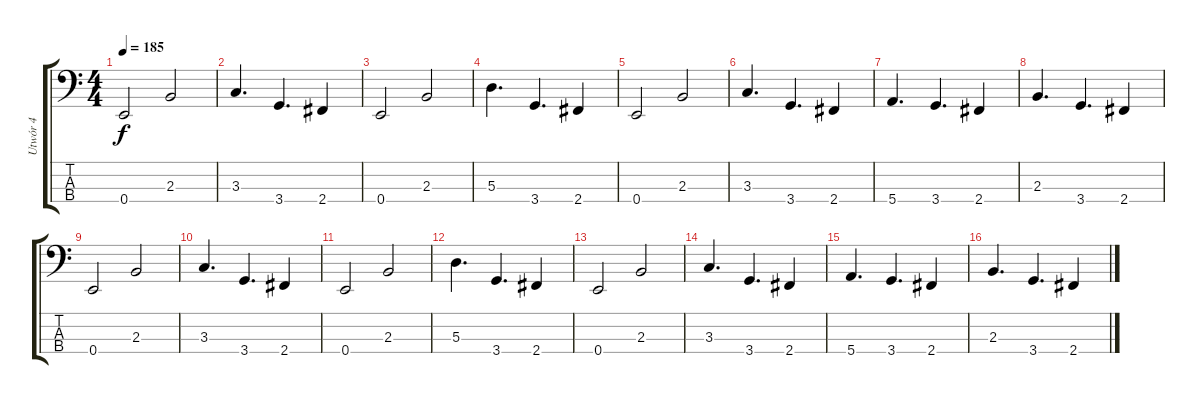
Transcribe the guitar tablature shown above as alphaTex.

\track ("Utwór 4" "Utwór 4") {instrument electricbassfinger}
\staff {score tabs}
\tuning (G2 D2 A1 E1) {hide}
\ts (4 4)
\tempo 185
\clef f4
\ks c
0.4.2{dy f} 2.3.2 |
3.3.4{d} 3.4.4{d} 2.4.4 |
0.4.2 2.3.2 |
5.3.4{d} 3.4.4{d} 2.4.4 |
0.4.2 2.3.2 |
3.3.4{d} 3.4.4{d} 2.4.4 |
5.4.4{d} 3.4.4{d} 2.4.4 |
2.3.4{d} 3.4.4{d} 2.4.4 |
0.4.2 2.3.2 |
3.3.4{d} 3.4.4{d} 2.4.4 |
0.4.2 2.3.2 |
5.3.4{d} 3.4.4{d} 2.4.4 |
0.4.2 2.3.2 |
3.3.4{d} 3.4.4{d} 2.4.4 |
5.4.4{d} 3.4.4{d} 2.4.4 |
2.3.4{d} 3.4.4{d} 2.4.4
